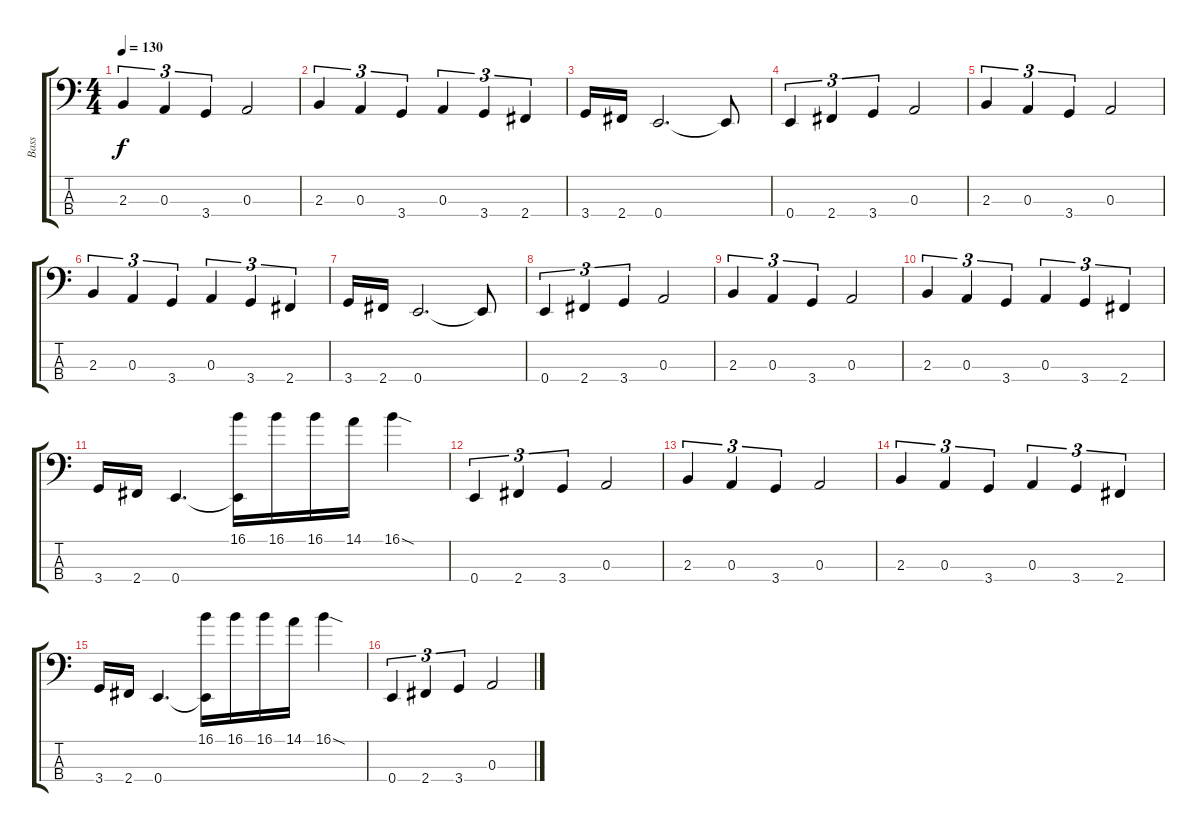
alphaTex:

\track ("Bass" "Bass") {instrument electricbassfinger}
\staff {score tabs}
\tuning (G2 D2 A1 E1) {hide}
\ts (4 4)
\tempo 130
\clef f4
\ks c
2.3.4{tu (3 2) dy f} 0.3.4{tu (3 2)} 3.4.4{tu (3 2)} 0.3.2 |
2.3.4{tu (3 2)} 0.3.4{tu (3 2)} 3.4.4{tu (3 2)} 0.3.4{tu (3 2)} 3.4.4{tu (3 2)} 2.4.4{tu (3 2)} |
3.4.16 2.4.16 0.4.2{d} 0.4{t}.8 |
0.4.4{tu (3 2)} 2.4.4{tu (3 2)} 3.4.4{tu (3 2)} 0.3.2 |
2.3.4{tu (3 2)} 0.3.4{tu (3 2)} 3.4.4{tu (3 2)} 0.3.2 |
2.3.4{tu (3 2)} 0.3.4{tu (3 2)} 3.4.4{tu (3 2)} 0.3.4{tu (3 2)} 3.4.4{tu (3 2)} 2.4.4{tu (3 2)} |
3.4.16 2.4.16 0.4.2{d} 0.4{t}.8 |
0.4.4{tu (3 2)} 2.4.4{tu (3 2)} 3.4.4{tu (3 2)} 0.3.2 |
2.3.4{tu (3 2)} 0.3.4{tu (3 2)} 3.4.4{tu (3 2)} 0.3.2 |
2.3.4{tu (3 2)} 0.3.4{tu (3 2)} 3.4.4{tu (3 2)} 0.3.4{tu (3 2)} 3.4.4{tu (3 2)} 2.4.4{tu (3 2)} |
3.4.16 2.4.16 0.4.4{d} (16.1 0.4{t}).16 16.1.16 16.1.16 14.1.16 16.1{sod}.4 |
0.4.4{tu (3 2)} 2.4.4{tu (3 2)} 3.4.4{tu (3 2)} 0.3.2 |
2.3.4{tu (3 2)} 0.3.4{tu (3 2)} 3.4.4{tu (3 2)} 0.3.2 |
2.3.4{tu (3 2)} 0.3.4{tu (3 2)} 3.4.4{tu (3 2)} 0.3.4{tu (3 2)} 3.4.4{tu (3 2)} 2.4.4{tu (3 2)} |
3.4.16 2.4.16 0.4.4{d} (16.1 0.4{t}).16 16.1.16 16.1.16 14.1.16 16.1{sod}.4 |
0.4.4{tu (3 2)} 2.4.4{tu (3 2)} 3.4.4{tu (3 2)} 0.3.2
